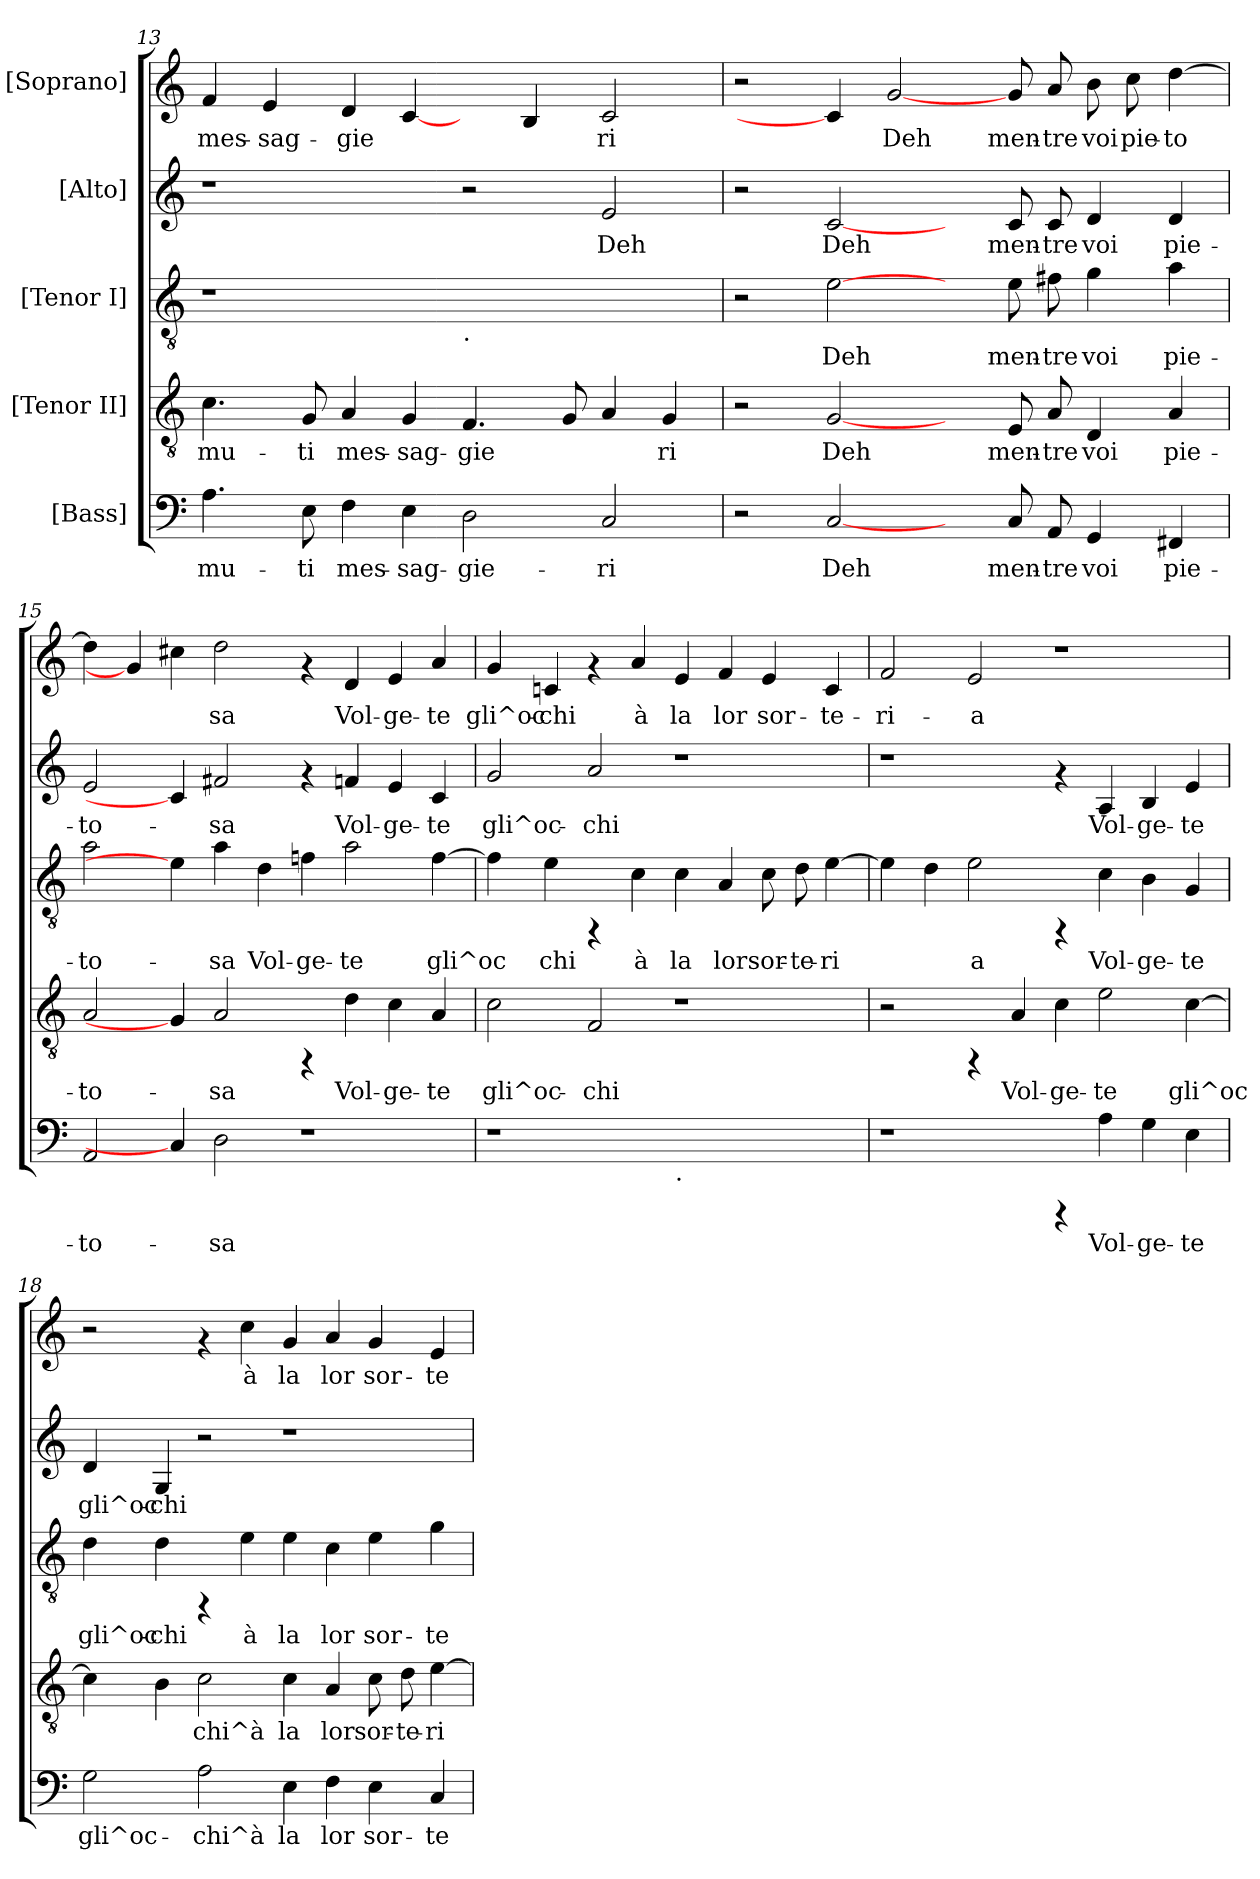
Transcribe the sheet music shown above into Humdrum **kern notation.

**kern	**text	**kern	**text	**kern	**text	**kern	**text	**kern	**text
*part5	*part5	*part4	*part4	*part3	*part3	*part2	*part2	*part1	*part1
*staff5	*staff5	*staff4	*staff4	*staff3	*staff3	*staff2	*staff2	*staff1	*staff1
*I"[Bass]	*	*I"[Tenor II]	*	*I"[Tenor I]	*	*I"[Alto]	*	*I"[Soprano]	*
!!LO:PB:g=z
*clefF4	*	*clefGv2	*	*clefGv2	*	*clefG2	*	*clefG2	*
*k[]	*	*k[]	*	*k[]	*	*k[]	*	*k[]	*
*C:	*	*C:	*	*C:	*	*C:	*	*C:	*
=13	=13	=13	=13	=13	=13	=13	=13	=13	=13
!	!LO:LY:b:cj	!	!LO:LY:b:cj	!	!	!	!	!	!LO:LY:b:cj
4.A\	mu-	4.c\	mu-	1r	.	1r	.	4f/	mes-
!	!	!	!	!	!	!	!	!	!LO:LY:b:cj
.	.	.	.	.	.	.	.	4e/	-sag-
!	!LO:LY:b:cj	!	!LO:LY:b:cj	!	!	!	!	!	!
8E\	-ti	8G/	-ti	.	.	.	.	.	.
!	!LO:LY:b:cj	!	!LO:LY:b:cj	!	!	!	!	!	!LO:LY:b:cj
4F\	mes-	4A/	mes-	.	.	.	.	4d/	-gie-
!	!LO:LY:b:cj	!	!LO:LY:b:cj	!	!	!	!	!	!LO:LY:b:cj
4E\	-sag-	4G/	-sag-	.	.	.	.	[4c/	--
!	!	!	!	!LO:TX:b:t=.	!	!	!	!	!
!	!LO:LY:b:cj	!	!LO:LY:b:cj	!	!	!	!	!	!
2D\	-gie-	4.F/	-gie-	1ryy	.	2r	.	4ryy	.
!	!	!	!	!	!	!	!	!	!LO:LY:b:cj
.	.	.	.	.	.	.	.	4B/	--
!	!	!	!LO:LY:b:cj	!	!	!	!	!	!
.	.	8G/	--	.	.	.	.	.	.
!	!LO:LY:b:cj	!	!LO:LY:b:cj	!	!	!	!LO:LY:b:cj	!	!LO:LY:b:cj
2C/	-ri	4A/	--	.	.	2e/	Deh	2c/	-ri
!	!	!	!LO:LY:b:cj	!	!	!	!	!	!
.	.	4G/	-ri	.	.	.	.	.	.
=14	=14	=14	=14	=14	=14	=14	=14	=14	=14
2r	.	2r	.	2r	.	2r	.	2r	.
!	!LO:LY:b:cj	!	!LO:LY:b:cj	!	!LO:LY:b:cj	!	!LO:LY:b:cj	!	!
[2C/	Deh	[2G/	Deh	[2e\	Deh	[2c/	Deh	4c/]	.
!	!	!	!	!	!	!	!	!	!LO:LY:b:cj
.	.	.	.	.	.	.	.	[2g/	Deh
4ryy	.	4ryy	.	4ryy	.	4ryy	.	.	.
!	!LO:LY:b:cj	!	!LO:LY:b:cj	!	!LO:LY:b:cj	!	!LO:LY:b:cj	!	!LO:LY:b:cj
8C/	men-	8E/	men-	8e\	men-	8c/	men-	8g/	men-
!	!LO:LY:b:cj	!	!LO:LY:b:cj	!	!LO:LY:b:cj	!	!LO:LY:b:cj	!	!LO:LY:b:cj
8AA/	-tre	8A/	-tre	8f#X\	-tre	8c/	-tre	8a/	-tre
!	!LO:LY:b:cj	!	!LO:LY:b:cj	!	!LO:LY:b:cj	!	!LO:LY:b:cj	!	!LO:LY:b:cj
4GG/	voi	4D/	voi	4g\	voi	4d/	voi	8b\	voi
!	!	!	!	!	!	!	!	!	!LO:LY:b:cj
.	.	.	.	.	.	.	.	8cc\	pie-
!	!LO:LY:b:cj	!	!LO:LY:b:cj	!	!LO:LY:b:cj	!	!LO:LY:b:cj	!	!LO:LY:b:cj
4FF#X/	pie-	4A/	pie-	4a\	pie-	4d/	pie-	[>4dd\	-to-
=15	=15	=15	=15	=15	=15	=15	=15	=15	=15
!	!LO:LY:b:cj	!	!LO:LY:b:cj	!	!LO:LY:b:cj	!	!LO:LY:b:cj	!	!LO:LY:b:cj
2AA/	-to-	2A/	-to-	2a\	-to-	2e/	-to-	4dd\]	--
.	.	.	.	.	.	.	.	4g/]	.
!	!	!	!	!	!	!	!	!	!LO:LY:b:cj
4C/]	.	4G/]	.	4e\]	.	4c/]	.	4cc#X\	--
!	!LO:LY:b:cj	!	!LO:LY:b:cj	!	!LO:LY:b:cj	!	!LO:LY:b:cj	!	!LO:LY:b:cj
2D\	-sa	2A/	-sa	4a\	-sa	2f#X/	-sa	2dd\	-sa
!	!	!	!	!	!LO:LY:b:cj	!	!	!	!
.	.	.	.	4d\	Vol-	.	.	.	.
!	!	!	!	!	!LO:LY:b:cj	!	!	!	!
1r	.	4rFF	.	4fn\	-ge-	4rf	.	4rf	.
!	!	!	!LO:LY:b:cj	!	!LO:LY:b:cj	!	!LO:LY:b:cj	!	!LO:LY:b:cj
.	.	4d\	Vol-	2a\	-te	4fn/	Vol-	4d/	Vol-
!	!	!	!LO:LY:b:cj	!	!	!	!LO:LY:b:cj	!	!LO:LY:b:cj
.	.	4c\	-ge-	.	.	4e/	-ge-	4e/	-ge-
!	!	!	!LO:LY:b:cj	!	!LO:LY:b:cj	!	!LO:LY:b:cj	!	!LO:LY:b:cj
.	.	4A/	-te	[<4f\	gli^oc-	4c/	-te	4a/	-te
!!LO:PB:g=z
=16	=16	=16	=16	=16	=16	=16	=16	=16	=16
!	!	!	!LO:LY:b:cj	!	!LO:LY:b:cj	!	!LO:LY:b:cj	!	!LO:LY:b:cj
1r	.	2c\	gli^oc-	4f\]	--	2g/	gli^oc-	4g/	gli^oc-
!	!	!	!	!	!LO:LY:b:cj	!	!	!	!LO:LY:b:cj
.	.	.	.	4e\	-chi	.	.	4cn/	-chi
!	!	!	!LO:LY:b:cj	!	!	!	!LO:LY:b:cj	!	!
.	.	2F/	-chi	4rFF	.	2a/	-chi	4rf	.
!	!	!	!	!	!LO:LY:b:cj	!	!	!	!LO:LY:b:cj
.	.	.	.	4c\	à	.	.	4a/	à
!LO:TX:b:t=.	!	!	!	!	!	!	!	!	!
!	!	!	!	!	!LO:LY:b:cj	!	!	!	!LO:LY:b:cj
1ryy	.	1r	.	4c\	la	1r	.	4e/	la
!	!	!	!	!	!LO:LY:b:cj	!	!	!	!LO:LY:b:cj
.	.	.	.	4A/	lor	.	.	4f/	lor
!	!	!	!	!	!LO:LY:b:cj	!	!	!	!LO:LY:b:cj
.	.	.	.	8c\	sor-	.	.	4e/	sor-
!	!	!	!	!	!LO:LY:b:cj	!	!	!	!
.	.	.	.	8d\	-te-	.	.	.	.
!	!	!	!	!	!LO:LY:b:cj	!	!	!	!LO:LY:b:cj
.	.	.	.	[>4e\	-ri-	.	.	4c/	-te-
=17	=17	=17	=17	=17	=17	=17	=17	=17	=17
!	!	!	!	!	!LO:LY:b:cj	!	!	!	!LO:LY:b:cj
1r	.	2r	.	4e\]	--	1r	.	2f/	-ri-
!	!	!	!	!	!LO:LY:b:cj	!	!	!	!
.	.	.	.	4d\	--	.	.	.	.
!	!	!	!	!	!LO:LY:b:cj	!	!	!	!LO:LY:b:cj
.	.	4rFF	.	2e\	-a	.	.	2e/	-a
!	!	!	!LO:LY:b:cj	!	!	!	!	!	!
.	.	4A/	Vol-	.	.	.	.	.	.
!	!	!	!LO:LY:b:cj	!	!	!	!	!	!
4rCCC	.	4c\	-ge-	4rFF	.	4rf	.	1r	.
!	!LO:LY:b:cj	!	!LO:LY:b:cj	!	!LO:LY:b:cj	!	!LO:LY:b:cj	!	!
4A\	Vol-	2e\	-te	4c\	Vol-	4A/	Vol-	.	.
!	!LO:LY:b:cj	!	!	!	!LO:LY:b:cj	!	!LO:LY:b:cj	!	!
4G\	-ge-	.	.	4B\	-ge-	4B/	-ge-	.	.
!	!LO:LY:b:cj	!	!LO:LY:b:cj	!	!LO:LY:b:cj	!	!LO:LY:b:cj	!	!
4E\	-te	[>4c\	gli^oc-	4G/	-te	4e/	-te	.	.
=18	=18	=18	=18	=18	=18	=18	=18	=18	=18
!	!LO:LY:b:cj	!	!LO:LY:b:cj	!	!LO:LY:b:cj	!	!LO:LY:b:cj	!	!
2G\	gli^oc-	4c\]	--	4d\	gli^oc-	4d/	gli^oc-	2r	.
!	!	!	!LO:LY:b:cj	!	!LO:LY:b:cj	!	!LO:LY:b:cj	!	!
.	.	4B\	--	4d\	-chi	4G/	-chi	.	.
!	!LO:LY:b:cj	!	!LO:LY:b:cj	!	!	!	!	!	!
2A\	-chi^à	2c\	-chi^à	4rFF	.	2r	.	4rf	.
!	!	!	!	!	!LO:LY:b:cj	!	!	!	!LO:LY:b:cj
.	.	.	.	4e\	à	.	.	4cc\	à
!	!LO:LY:b:cj	!	!LO:LY:b:cj	!	!LO:LY:b:cj	!	!	!	!LO:LY:b:cj
4E\	la	4c\	la	4e\	la	1r	.	4g/	la
!	!LO:LY:b:cj	!	!LO:LY:b:cj	!	!LO:LY:b:cj	!	!	!	!LO:LY:b:cj
4F\	lor	4A/	lor	4c\	lor	.	.	4a/	lor
!	!LO:LY:b:cj	!	!LO:LY:b:cj	!	!LO:LY:b:cj	!	!	!	!LO:LY:b:cj
4E\	sor-	8c\	sor-	4e\	sor-	.	.	4g/	sor-
!	!	!	!LO:LY:b:cj	!	!	!	!	!	!
.	.	8d\	-te-	.	.	.	.	.	.
!	!LO:LY:b:cj	!	!LO:LY:b:cj	!	!LO:LY:b:cj	!	!	!	!LO:LY:b:cj
4C/	-te-	[>4e\	-ri-	4g\	-te-	.	.	4e/	-te-
=	=	=	=	=	=	=	=	=	=
*-	*-	*-	*-	*-	*-	*-	*-	*-	*-
